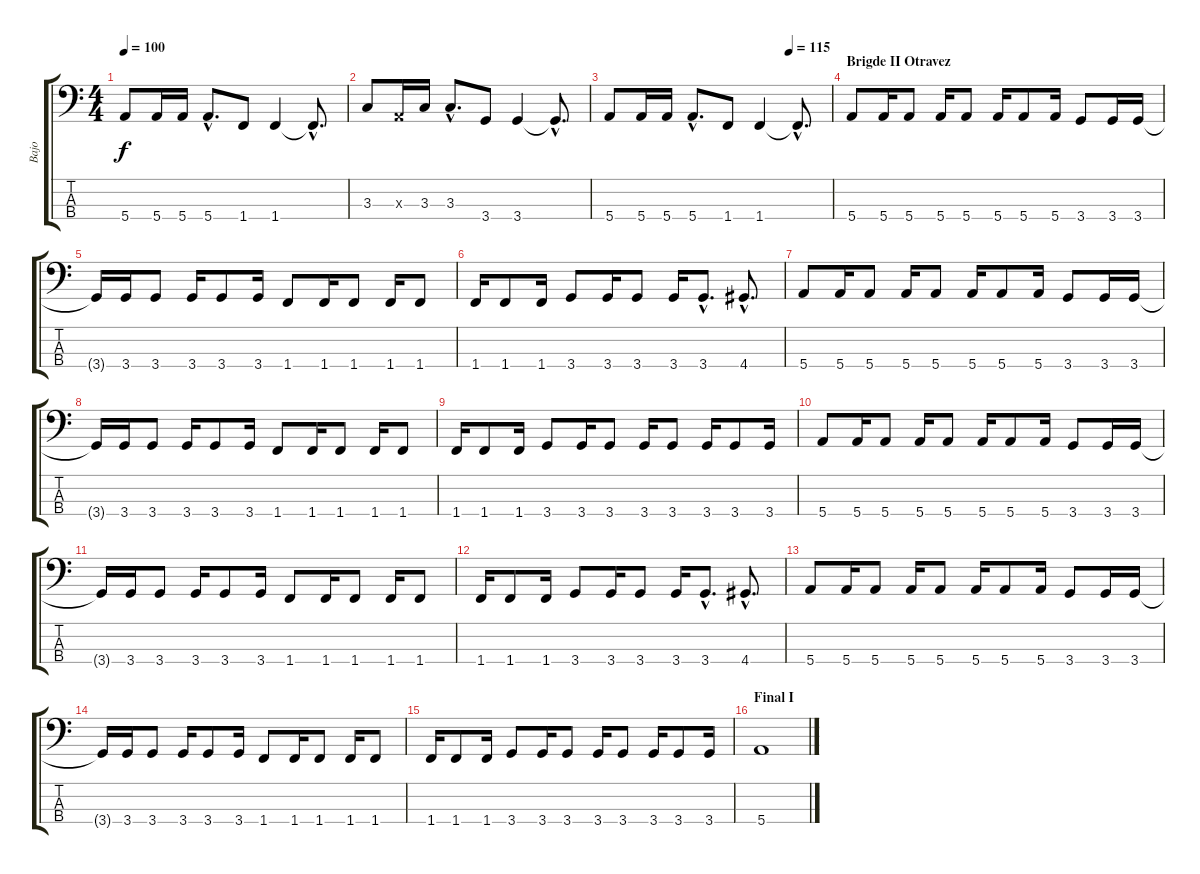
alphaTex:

\track ("Bajo" "Bajo") {instrument electricbassfinger}
\staff {score tabs}
\tuning (G2 D2 A1 E1) {hide}
\ts (4 4)
\tempo 100
\clef f4
\ks c
5.4.8{dy f} 5.4.16 5.4.16 5.4{hac}.8{d} 1.4.8 1.4.4 1.4{hac t}.8{d} |
3.3.8 0.3{x}.16 3.3.16 3.3{hac}.8{d} 3.4.8 3.4.4 3.4{hac t}.8{d} |
\tempo (115 0.8125)
5.4.8 5.4.16 5.4.16 5.4{hac}.8{d} 1.4.8 1.4.4 1.4{hac t}.8{d} |
\section ("" "Brigde II Otravez")
5.4.8 5.4.16 5.4.8 5.4.16 5.4.8 5.4.16 5.4.8 5.4.16 3.4.8 3.4.16 3.4.16 |
3.4{t}.16 3.4.16 3.4.8 3.4.16 3.4.8 3.4.16 1.4.8 1.4.16 1.4.8 1.4.16 1.4.8 |
1.4.16 1.4.8 1.4.16 3.4.8 3.4.16 3.4.8 3.4.16 3.4{hac}.8{d} 4.4{hac}.8{d} |
5.4.8 5.4.16 5.4.8 5.4.16 5.4.8 5.4.16 5.4.8 5.4.16 3.4.8 3.4.16 3.4.16 |
3.4{t}.16 3.4.16 3.4.8 3.4.16 3.4.8 3.4.16 1.4.8 1.4.16 1.4.8 1.4.16 1.4.8 |
1.4.16 1.4.8 1.4.16 3.4.8 3.4.16 3.4.8 3.4.16 3.4.8 3.4.16 3.4.8 3.4.16 |
5.4.8 5.4.16 5.4.8 5.4.16 5.4.8 5.4.16 5.4.8 5.4.16 3.4.8 3.4.16 3.4.16 |
3.4{t}.16 3.4.16 3.4.8 3.4.16 3.4.8 3.4.16 1.4.8 1.4.16 1.4.8 1.4.16 1.4.8 |
1.4.16 1.4.8 1.4.16 3.4.8 3.4.16 3.4.8 3.4.16 3.4{hac}.8{d} 4.4{hac}.8{d} |
5.4.8 5.4.16 5.4.8 5.4.16 5.4.8 5.4.16 5.4.8 5.4.16 3.4.8 3.4.16 3.4.16 |
3.4{t}.16 3.4.16 3.4.8 3.4.16 3.4.8 3.4.16 1.4.8 1.4.16 1.4.8 1.4.16 1.4.8 |
1.4.16 1.4.8 1.4.16 3.4.8 3.4.16 3.4.8 3.4.16 3.4.8 3.4.16 3.4.8 3.4.16 |
\section ("" "Final I")
5.4.1
